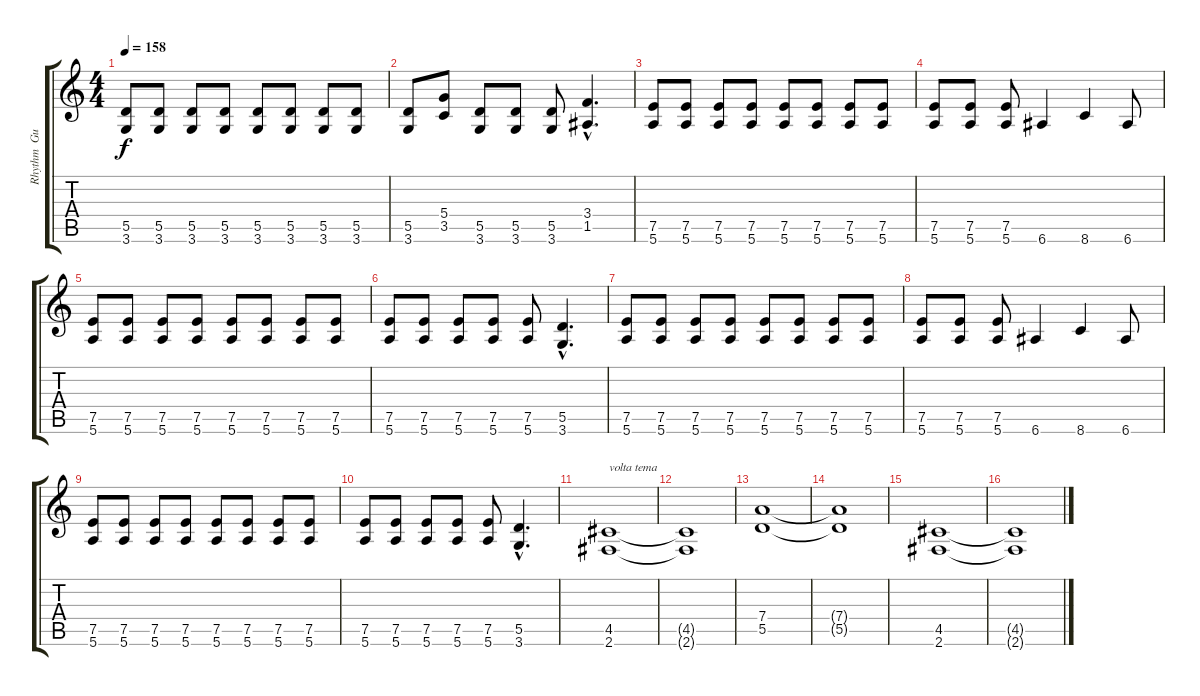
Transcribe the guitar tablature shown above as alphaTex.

\track ("Rhythm  Guitar" "Rhythm  Gu") {instrument distortionguitar}
\staff {score tabs}
\tuning (E4 B3 G3 D3 A2 E2) {hide}
\ts (4 4)
\tempo 158
\clef g2
\ks c
(5.5 3.6).8{dy f} (5.5 3.6).8 (5.5 3.6).8 (5.5 3.6).8 (5.5 3.6).8 (5.5 3.6).8 (5.5 3.6).8 (5.5 3.6).8 |
(5.5 3.6).8 (5.4 3.5).8 (5.5 3.6).8 (5.5 3.6).8 (5.5 3.6).8 (3.4{hac} 1.5{hac}).4{d} |
(7.5 5.6).8 (7.5 5.6).8 (7.5 5.6).8 (7.5 5.6).8 (7.5 5.6).8 (7.5 5.6).8 (7.5 5.6).8 (7.5 5.6).8 |
(7.5 5.6).8 (7.5 5.6).8 (7.5 5.6).8 6.6.4 8.6.4 6.6.8 |
(7.5 5.6).8 (7.5 5.6).8 (7.5 5.6).8 (7.5 5.6).8 (7.5 5.6).8 (7.5 5.6).8 (7.5 5.6).8 (7.5 5.6).8 |
(7.5 5.6).8 (7.5 5.6).8 (7.5 5.6).8 (7.5 5.6).8 (7.5 5.6).8 (5.5{hac} 3.6{hac}).4{d} |
(7.5 5.6).8 (7.5 5.6).8 (7.5 5.6).8 (7.5 5.6).8 (7.5 5.6).8 (7.5 5.6).8 (7.5 5.6).8 (7.5 5.6).8 |
(7.5 5.6).8 (7.5 5.6).8 (7.5 5.6).8 6.6.4 8.6.4 6.6.8 |
(7.5 5.6).8 (7.5 5.6).8 (7.5 5.6).8 (7.5 5.6).8 (7.5 5.6).8 (7.5 5.6).8 (7.5 5.6).8 (7.5 5.6).8 |
(7.5 5.6).8 (7.5 5.6).8 (7.5 5.6).8 (7.5 5.6).8 (7.5 5.6).8 (5.5{hac} 3.6{hac}).4{d} |
(4.5 2.6).1{txt "volta tema"} |
(4.5{t} 2.6{t}).1 |
(7.4 5.5).1 |
(7.4{t} 5.5{t}).1 |
(4.5 2.6).1 |
(4.5{t} 2.6{t}).1
